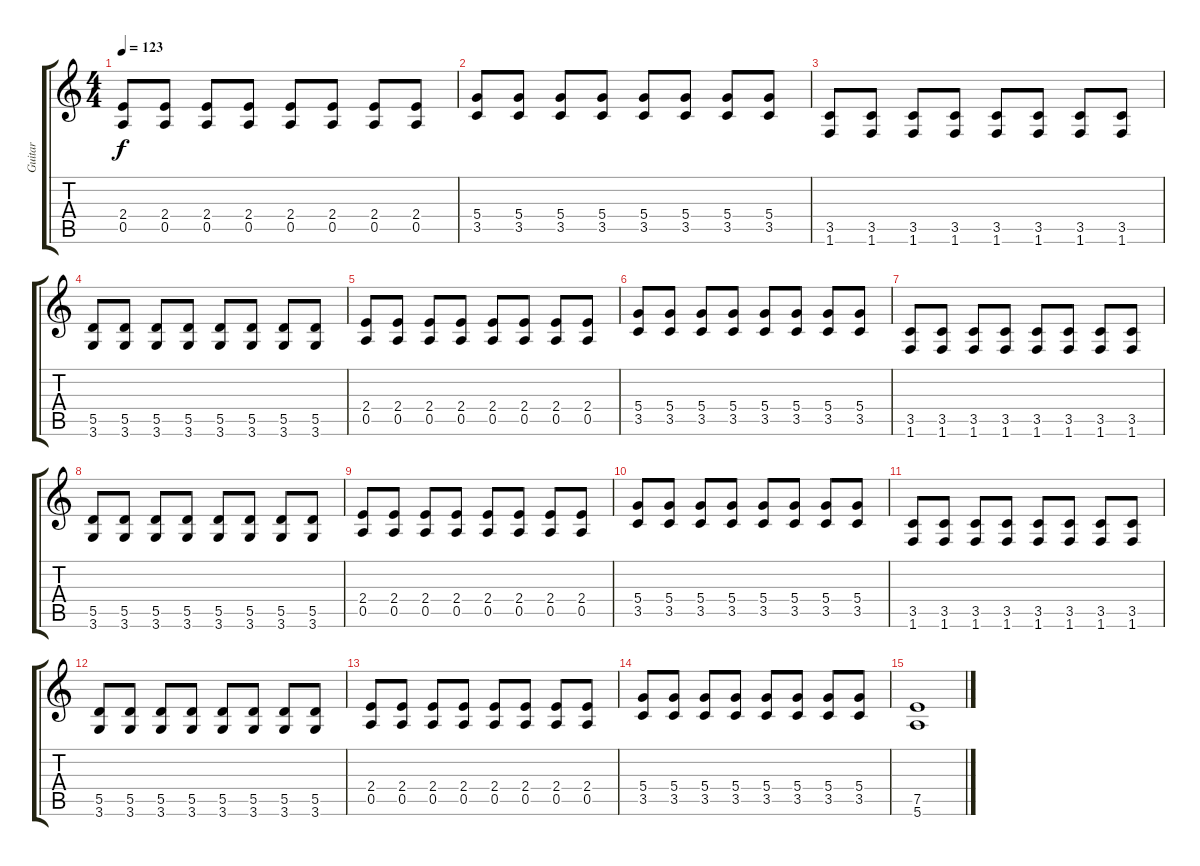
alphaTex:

\track ("Guitar" "Guitar") {instrument electricguitarjazz}
\staff {score tabs}
\tuning (E4 B3 G3 D3 A2 E2) {hide}
\ts (4 4)
\tempo 123
\clef g2
\ks c
(2.4 0.5).8{dy f} (2.4 0.5).8 (2.4 0.5).8 (2.4 0.5).8 (2.4 0.5).8 (2.4 0.5).8 (2.4 0.5).8 (2.4 0.5).8 |
(5.4 3.5).8 (5.4 3.5).8 (5.4 3.5).8 (5.4 3.5).8 (5.4 3.5).8 (5.4 3.5).8 (5.4 3.5).8 (5.4 3.5).8 |
(3.5 1.6).8 (3.5 1.6).8 (3.5 1.6).8 (3.5 1.6).8 (3.5 1.6).8 (3.5 1.6).8 (3.5 1.6).8 (3.5 1.6).8 |
(5.5 3.6).8 (5.5 3.6).8 (5.5 3.6).8 (5.5 3.6).8 (5.5 3.6).8 (5.5 3.6).8 (5.5 3.6).8 (5.5 3.6).8 |
(2.4 0.5).8 (2.4 0.5).8 (2.4 0.5).8 (2.4 0.5).8 (2.4 0.5).8 (2.4 0.5).8 (2.4 0.5).8 (2.4 0.5).8 |
(5.4 3.5).8 (5.4 3.5).8 (5.4 3.5).8 (5.4 3.5).8 (5.4 3.5).8 (5.4 3.5).8 (5.4 3.5).8 (5.4 3.5).8 |
(3.5 1.6).8 (3.5 1.6).8 (3.5 1.6).8 (3.5 1.6).8 (3.5 1.6).8 (3.5 1.6).8 (3.5 1.6).8 (3.5 1.6).8 |
(5.5 3.6).8 (5.5 3.6).8 (5.5 3.6).8 (5.5 3.6).8 (5.5 3.6).8 (5.5 3.6).8 (5.5 3.6).8 (5.5 3.6).8 |
(2.4 0.5).8 (2.4 0.5).8 (2.4 0.5).8 (2.4 0.5).8 (2.4 0.5).8 (2.4 0.5).8 (2.4 0.5).8 (2.4 0.5).8 |
(5.4 3.5).8 (5.4 3.5).8 (5.4 3.5).8 (5.4 3.5).8 (5.4 3.5).8 (5.4 3.5).8 (5.4 3.5).8 (5.4 3.5).8 |
(3.5 1.6).8 (3.5 1.6).8 (3.5 1.6).8 (3.5 1.6).8 (3.5 1.6).8 (3.5 1.6).8 (3.5 1.6).8 (3.5 1.6).8 |
(5.5 3.6).8 (5.5 3.6).8 (5.5 3.6).8 (5.5 3.6).8 (5.5 3.6).8 (5.5 3.6).8 (5.5 3.6).8 (5.5 3.6).8 |
(2.4 0.5).8 (2.4 0.5).8 (2.4 0.5).8 (2.4 0.5).8 (2.4 0.5).8 (2.4 0.5).8 (2.4 0.5).8 (2.4 0.5).8 |
(5.4 3.5).8 (5.4 3.5).8 (5.4 3.5).8 (5.4 3.5).8 (5.4 3.5).8 (5.4 3.5).8 (5.4 3.5).8 (5.4 3.5).8 |
(7.5 5.6).1
